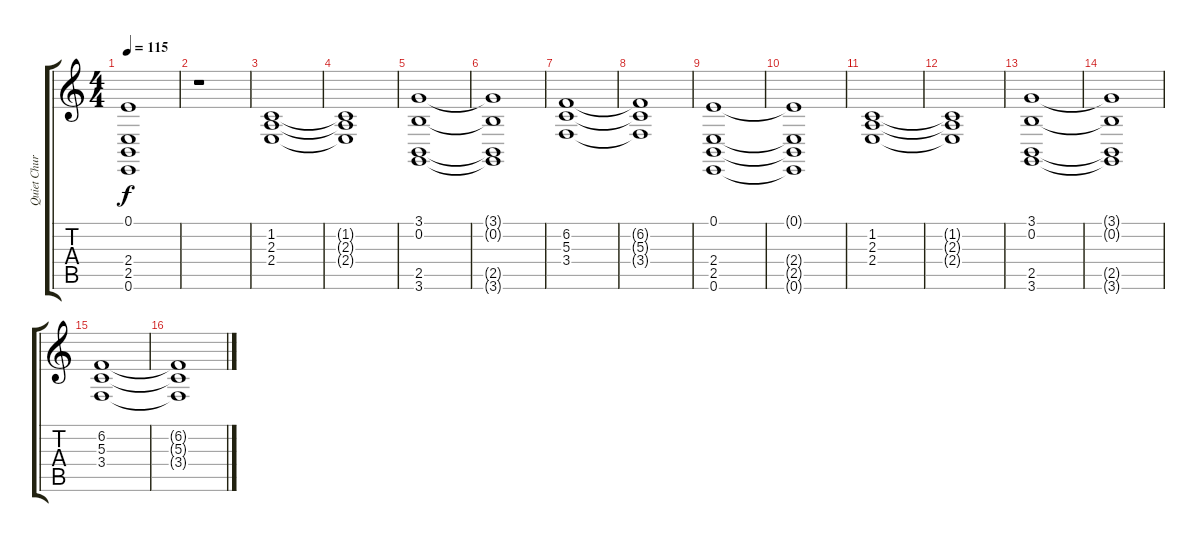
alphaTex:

\track ("Quiet Church Organ" "Quiet Chur") {instrument churchorgan}
\staff {score tabs}
\tuning (E4 B3 G3 D3 A2 E2) {hide}
\ts (4 4)
\tempo 115
\clef g2
\ks c
(0.1{t} 2.4{t} 2.5{t} 0.6{t}).1{dy f} |
r.1 |
(1.2 2.3 2.4).1 |
(1.2{t} 2.3{t} 2.4{t}).1 |
(3.1 0.2 2.5 3.6).1 |
(3.1{t} 0.2{t} 2.5{t} 3.6{t}).1 |
(6.2 5.3 3.4).1 |
(6.2{t} 5.3{t} 3.4{t}).1 |
(0.1 2.4 2.5 0.6).1 |
(0.1{t} 2.4{t} 2.5{t} 0.6{t}).1 |
(1.2 2.3 2.4).1 |
(1.2{t} 2.3{t} 2.4{t}).1 |
(3.1 0.2 2.5 3.6).1 |
(3.1{t} 0.2{t} 2.5{t} 3.6{t}).1 |
(6.2 5.3 3.4).1 |
(6.2{t} 5.3{t} 3.4{t}).1
